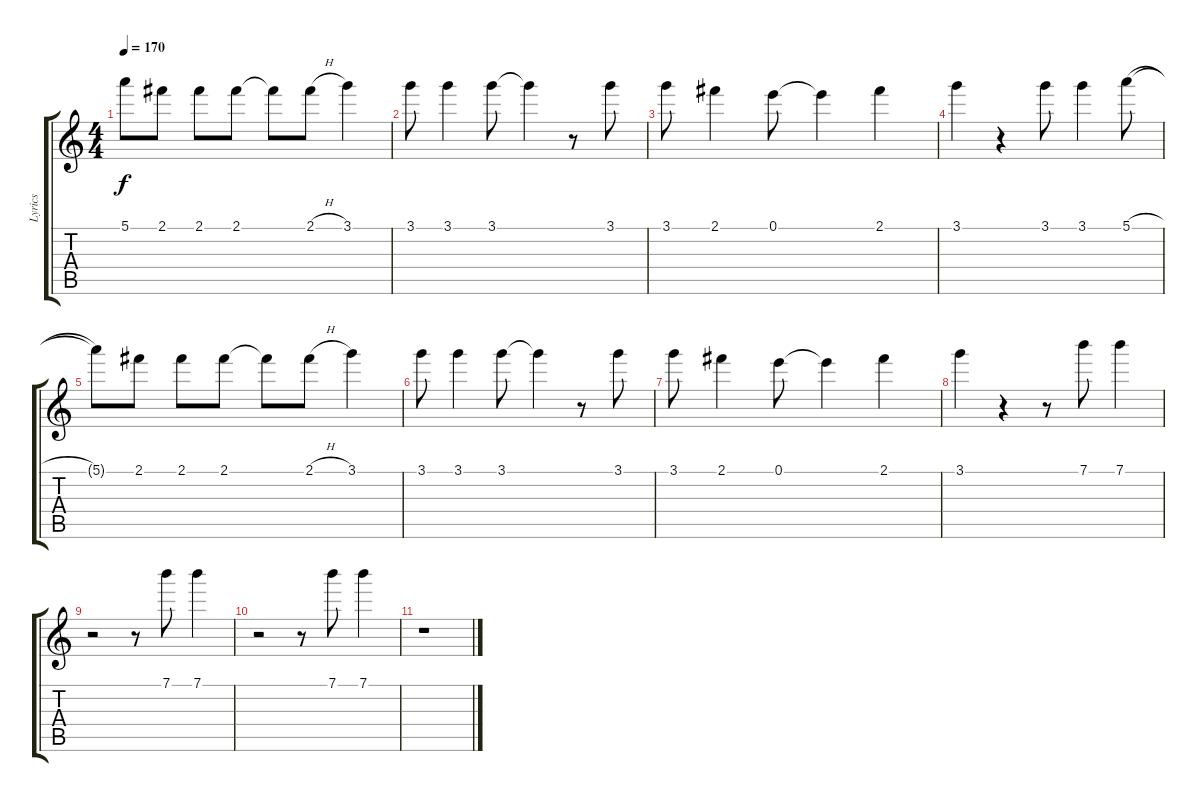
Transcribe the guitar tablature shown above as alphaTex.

\track ("Lyrics" "Lyrics") {instrument whistle}
\staff {score tabs}
\tuning (E6 B5 G5 D5 A4 E4) {hide}
\ts (4 4)
\tempo 170
\clef g2
\ks c
5.1{t}.8{dy f} 2.1.8 2.1.8 2.1.8 2.1{t}.8 2.1{h}.8 3.1.4 |
3.1.8 3.1.4 3.1.8 3.1{t}.4 r.8 3.1.8 |
3.1.8 2.1.4 0.1.8 0.1{t}.4 2.1.4 |
3.1.4 r.4 3.1.8 3.1.4 5.1{h}.8 |
5.1{t}.8 2.1.8 2.1.8 2.1.8 2.1{t}.8 2.1{h}.8 3.1.4 |
3.1.8 3.1.4 3.1.8 3.1{t}.4 r.8 3.1.8 |
3.1.8 2.1.4 0.1.8 0.1{t}.4 2.1.4 |
3.1.4 r.4 r.8 7.1.8 7.1.4 |
r.2 r.8 7.1.8 7.1.4 |
r.2 r.8 7.1.8 7.1.4 |
r.1
